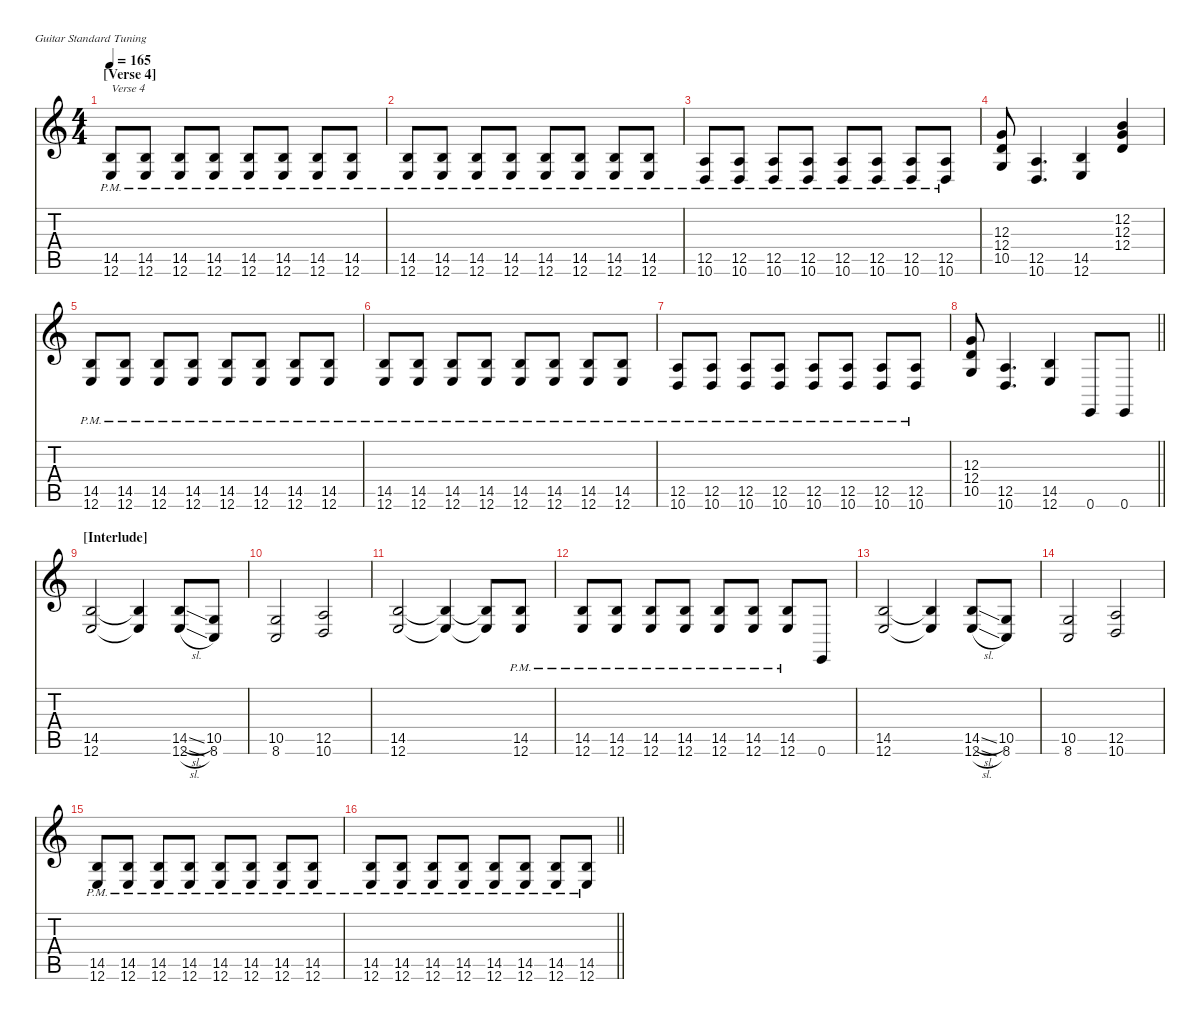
\defaultSystemsLayout 4
\hideDynamics
\bracketExtendMode nobrackets
\singleTrackTrackNamePolicy hidden
\multiTrackTrackNamePolicy hidden
\firstSystemTrackNameMode fullname
\firstSystemTrackNameOrientation horizontal
\otherSystemsTrackNameOrientation horizontal
\track ("rhythm guitar 2" "led.synth.") {instrument lead1square}
\staff {score tabs}
\tuning (E4 B3 G3 D3 A2 E2)
\ts (4 4)
\section ("" "[Verse 4]")
\tempo 165
\clef g2
\ks c
(14.5{pm} 12.6).8{txt "Verse 4" dy f beam Up} (14.5{pm} 12.6).8{beam Up} (14.5{pm} 12.6).8{beam Up} (14.5{pm} 12.6).8{beam Up} (14.5{pm} 12.6).8{beam Up} (14.5{pm} 12.6).8{beam Up} (14.5{pm} 12.6).8{beam Up} (14.5{pm} 12.6).8{beam Up} |
(14.5{pm} 12.6).8{beam Up} (14.5{pm} 12.6).8{beam Up} (14.5{pm} 12.6).8{beam Up} (14.5{pm} 12.6).8{beam Up} (14.5{pm} 12.6).8{beam Up} (14.5{pm} 12.6).8{beam Up} (14.5{pm} 12.6).8{beam Up} (14.5{pm} 12.6).8{beam Up} |
(12.5{pm} 10.6).8{beam Up} (12.5{pm} 10.6).8{beam Up} (12.5{pm} 10.6).8{beam Up} (12.5{pm} 10.6).8{beam Up} (12.5{pm} 10.6).8{beam Up} (12.5{pm} 10.6).8{beam Up} (12.5{pm} 10.6).8{beam Up} (12.5{pm} 10.6).8{beam Up} |
(12.3 12.4 10.5).8{beam Up} (12.5 10.6).4{d beam Up} (14.5 12.6).4{beam Up} (12.2 12.3 12.4).4{beam Up} |
(14.5{pm} 12.6).8{beam Up} (14.5{pm} 12.6).8{beam Up} (14.5{pm} 12.6).8{beam Up} (14.5{pm} 12.6).8{beam Up} (14.5{pm} 12.6).8{beam Up} (14.5{pm} 12.6).8{beam Up} (14.5{pm} 12.6).8{beam Up} (14.5{pm} 12.6).8{beam Up} |
(14.5{pm} 12.6).8{beam Up} (14.5{pm} 12.6).8{beam Up} (14.5{pm} 12.6).8{beam Up} (14.5{pm} 12.6).8{beam Up} (14.5{pm} 12.6).8{beam Up} (14.5{pm} 12.6).8{beam Up} (14.5{pm} 12.6).8{beam Up} (14.5{pm} 12.6).8{beam Up} |
(12.5{pm} 10.6).8{beam Up} (12.5{pm} 10.6).8{beam Up} (12.5{pm} 10.6).8{beam Up} (12.5{pm} 10.6).8{beam Up} (12.5{pm} 10.6).8{beam Up} (12.5{pm} 10.6).8{beam Up} (12.5{pm} 10.6).8{beam Up} (12.5{pm} 10.6).8{beam Up} |
\barLineRight lightlight
(12.3 12.4 10.5).8{beam Up} (12.5 10.6).4{d beam Up} (14.5 12.6).4{beam Up} 0.6.8{beam Up} 0.6.8{beam Up} |
\section ("" "[Interlude]")
(14.5 12.6).2{beam Up} (14.5{t} 12.6{t}).4{beam Up} (14.5{sl} 12.6{sl}).8{beam Up} (10.5 8.6).8{beam Up} |
(10.5 8.6).2{beam Up} (12.5 10.6).2{beam Up} |
(14.5 12.6).2{beam Up} (14.5{t} 12.6{t}).4{beam Up} (14.5{t} 12.6{t}).8{beam Up} (14.5{pm} 12.6).8{beam Up} |
(14.5{pm} 12.6).8{beam Up} (14.5{pm} 12.6).8{beam Up} (14.5{pm} 12.6).8{beam Up} (14.5{pm} 12.6).8{beam Up} (14.5{pm} 12.6).8{beam Up} (14.5{pm} 12.6).8{beam Up} (14.5{pm} 12.6).8{beam Up} 0.6.8{beam Up} |
(14.5 12.6).2{beam Up} (14.5{t} 12.6{t}).4{beam Up} (14.5{sl} 12.6{sl}).8{beam Up} (10.5 8.6).8{beam Up} |
(10.5 8.6).2{beam Up} (12.5 10.6).2{beam Up} |
(14.5{pm} 12.6).8{beam Up} (14.5{pm} 12.6).8{beam Up} (14.5{pm} 12.6).8{beam Up} (14.5{pm} 12.6).8{beam Up} (14.5{pm} 12.6).8{beam Up} (14.5{pm} 12.6).8{beam Up} (14.5{pm} 12.6).8{beam Up} (14.5{pm} 12.6).8{beam Up} |
\barLineRight lightlight
(14.5{pm} 12.6).8{beam Up} (14.5{pm} 12.6).8{beam Up} (14.5{pm} 12.6).8{beam Up} (14.5{pm} 12.6).8{beam Up} (14.5{pm} 12.6).8{beam Up} (14.5{pm} 12.6).8{beam Up} (14.5{pm} 12.6).8{beam Up} (14.5{pm} 12.6).8{beam Up}
